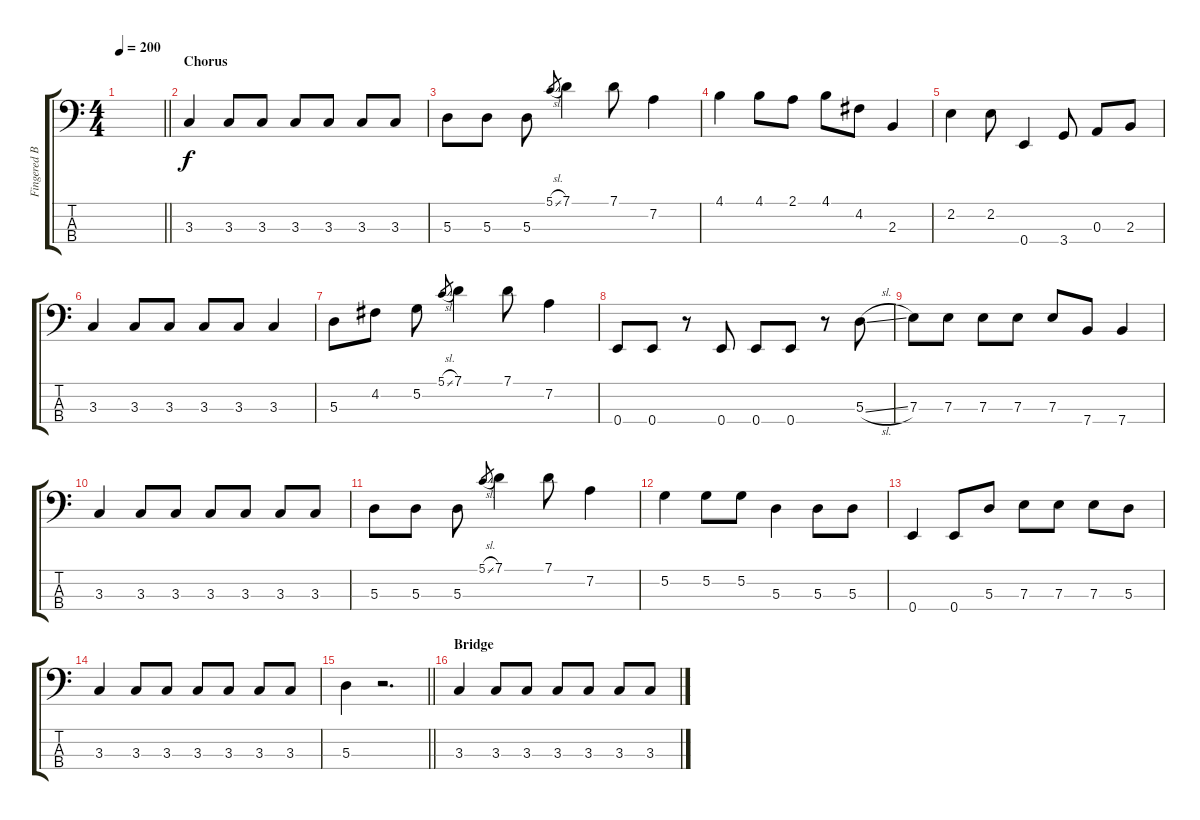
\track ("Fingered Bass" "Fingered B") {instrument electricbassfinger}
\staff {score tabs}
\tuning (G2 D2 A1 E1) {hide}
\ts (4 4)
\tempo 200
\clef f4
\barLineRight lightlight
\ks c
|
\section ("" "Chorus")
3.3.4 3.3.8 3.3.8 3.3.8 3.3.8 3.3.8 3.3.8 |
5.3.8 5.3.8 5.3.8 5.1{sl}.8{gr} 7.1.4 7.1.8 7.2.4 |
4.1.4 4.1.8 2.1.8 4.1.8 4.2.8 2.3.4 |
2.2.4 2.2.8 0.4.4 3.4.8 0.3.8 2.3.8 |
3.3.4 3.3.8 3.3.8 3.3.8 3.3.8 3.3.4 |
5.3.8 4.2.8 5.2.8 5.1{sl}.8{gr} 7.1.4 7.1.8 7.2.4 |
0.4.8 0.4.8 r.8 0.4.8 0.4.8 0.4.8 r.8 5.3{sl}.8 |
7.3.8 7.3.8 7.3.8 7.3.8 7.3.8 7.4.8 7.4.4 |
3.3.4 3.3.8 3.3.8 3.3.8 3.3.8 3.3.8 3.3.8 |
5.3.8 5.3.8 5.3.8 5.1{sl}.8{gr} 7.1.4 7.1.8 7.2.4 |
5.2.4 5.2.8 5.2.8 5.3.4 5.3.8 5.3.8 |
0.4.4 0.4.8 5.3.8 7.3.8 7.3.8 7.3.8 5.3.8 |
3.3.4 3.3.8 3.3.8 3.3.8 3.3.8 3.3.8 3.3.8 |
\barLineRight lightlight
5.3.4 r.2{d} |
\section ("" "Bridge")
3.3.4 3.3.8 3.3.8 3.3.8 3.3.8 3.3.8 3.3.8
